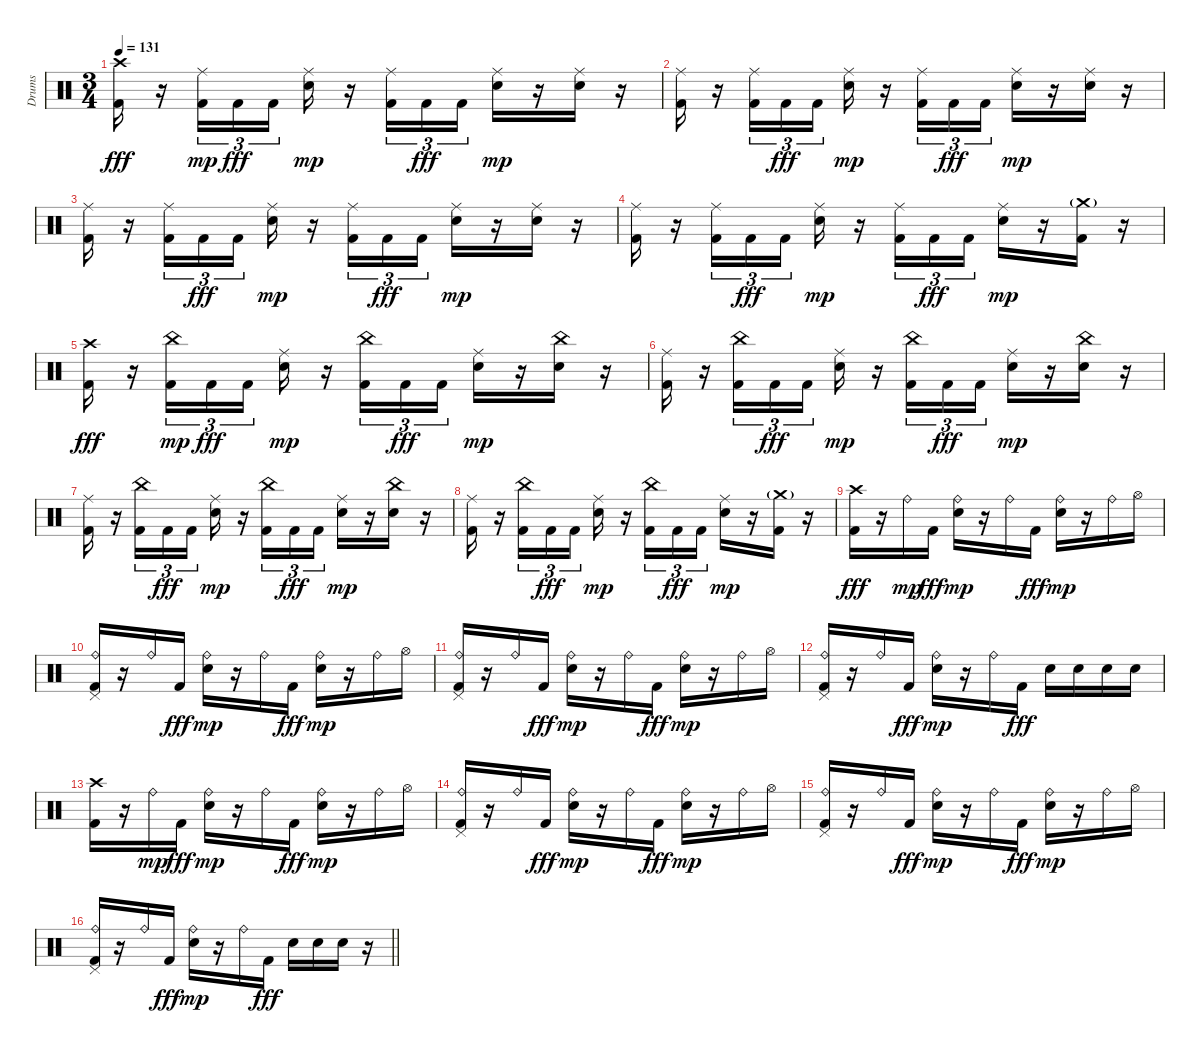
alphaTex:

\track ("Drums" "Drums") {instrument percussion}
\staff {score}
\articulation defaults
\ts (3 4)
\tempo 131
\clef neutral
\ks c
("Kick (hit) 2" "Crash high (hit)").16{dy fff} r.16 ("Kick (hit) 2" "Ride (middle)").16{tu (3 2) dy mp} "Kick (hit) 2".16{tu (3 2) dy fff} "Kick (hit) 2".16{tu (3 2)} ("Electric Snare (hit)" "Ride (middle)").16{dy mp} r.16 ("Kick (hit) 2" "Ride (middle)").16{tu (3 2)} "Kick (hit) 2".16{tu (3 2) dy fff} "Kick (hit) 2".16{tu (3 2)} ("Electric Snare (hit)" "Ride (middle)").16{dy mp} r.16 ("Electric Snare (hit)" "Ride (middle)").16 r.16 |
("Kick (hit) 2" "Ride (middle)").16 r.16 ("Kick (hit) 2" "Ride (middle)").16{tu (3 2)} "Kick (hit) 2".16{tu (3 2) dy fff} "Kick (hit) 2".16{tu (3 2)} ("Electric Snare (hit)" "Ride (middle)").16{dy mp} r.16 ("Kick (hit) 2" "Ride (middle)").16{tu (3 2)} "Kick (hit) 2".16{tu (3 2) dy fff} "Kick (hit) 2".16{tu (3 2)} ("Electric Snare (hit)" "Ride (middle)").16{dy mp} r.16 ("Electric Snare (hit)" "Ride (middle)").16 r.16 |
("Kick (hit) 2" "Ride (middle)").16 r.16 ("Kick (hit) 2" "Ride (middle)").16{tu (3 2)} "Kick (hit) 2".16{tu (3 2) dy fff} "Kick (hit) 2".16{tu (3 2)} ("Electric Snare (hit)" "Ride (middle)").16{dy mp} r.16 ("Kick (hit) 2" "Ride (middle)").16{tu (3 2)} "Kick (hit) 2".16{tu (3 2) dy fff} "Kick (hit) 2".16{tu (3 2)} ("Electric Snare (hit)" "Ride (middle)").16{dy mp} r.16 ("Electric Snare (hit)" "Ride (middle)").16 r.16 |
("Kick (hit) 2" "Ride (middle)").16 r.16 ("Kick (hit) 2" "Ride (middle)").16{tu (3 2)} "Kick (hit) 2".16{tu (3 2) dy fff} "Kick (hit) 2".16{tu (3 2)} ("Electric Snare (hit)" "Ride (middle)").16{dy mp} r.16 ("Kick (hit) 2" "Ride (middle)").16{tu (3 2)} "Kick (hit) 2".16{tu (3 2) dy fff} "Kick (hit) 2".16{tu (3 2)} ("Electric Snare (hit)" "Ride (middle)").16{dy mp} r.16 ("Kick (hit) 2" "Crash medium (hit)"{g}).16 r.16 |
("Kick (hit) 2" "Crash high (hit)").16{dy fff} r.16 ("Kick (hit) 2" "China (hit)").16{tu (3 2) dy mp} "Kick (hit) 2".16{tu (3 2) dy fff} "Kick (hit) 2".16{tu (3 2)} ("Electric Snare (hit)" "Ride (middle)").16{dy mp} r.16 ("Kick (hit) 2" "China (hit)").16{tu (3 2)} "Kick (hit) 2".16{tu (3 2) dy fff} "Kick (hit) 2".16{tu (3 2)} ("Electric Snare (hit)" "Ride (middle)").16{dy mp} r.16 ("Electric Snare (hit)" "China (hit)").16 r.16 |
("Kick (hit) 2" "Ride (middle)").16 r.16 ("Kick (hit) 2" "China (hit)").16{tu (3 2)} "Kick (hit) 2".16{tu (3 2) dy fff} "Kick (hit) 2".16{tu (3 2)} ("Electric Snare (hit)" "Ride (middle)").16{dy mp} r.16 ("Kick (hit) 2" "China (hit)").16{tu (3 2)} "Kick (hit) 2".16{tu (3 2) dy fff} "Kick (hit) 2".16{tu (3 2)} ("Electric Snare (hit)" "Ride (middle)").16{dy mp} r.16 ("Electric Snare (hit)" "China (hit)").16 r.16 |
("Kick (hit) 2" "Ride (middle)").16 r.16 ("Kick (hit) 2" "China (hit)").16{tu (3 2)} "Kick (hit) 2".16{tu (3 2) dy fff} "Kick (hit) 2".16{tu (3 2)} ("Electric Snare (hit)" "Ride (middle)").16{dy mp} r.16 ("Kick (hit) 2" "China (hit)").16{tu (3 2)} "Kick (hit) 2".16{tu (3 2) dy fff} "Kick (hit) 2".16{tu (3 2)} ("Electric Snare (hit)" "Ride (middle)").16{dy mp} r.16 ("Electric Snare (hit)" "China (hit)").16 r.16 |
("Kick (hit) 2" "Ride (middle)").16 r.16 ("Kick (hit) 2" "China (hit)").16{tu (3 2)} "Kick (hit) 2".16{tu (3 2) dy fff} "Kick (hit) 2".16{tu (3 2)} ("Electric Snare (hit)" "Ride (middle)").16{dy mp} r.16 ("Kick (hit) 2" "China (hit)").16{tu (3 2)} "Kick (hit) 2".16{tu (3 2) dy fff} "Kick (hit) 2".16{tu (3 2)} ("Electric Snare (hit)" "Ride (middle)").16{dy mp} r.16 ("Kick (hit) 2" "Crash medium (hit)"{g}).16 r.16 |
("Kick (hit) 2" "Crash high (hit)").16{dy fff} r.16 "Ride (bell)".16{dy mp} "Kick (hit) 2".16{dy fff} ("Electric Snare (hit)" "Ride (bell)").16{dy mp} r.16 "Ride (bell)".16 "Kick (hit) 2".16{dy fff} ("Electric Snare (hit)" "Ride (bell)").16{dy mp} r.16 "Ride (bell)".16 "Hi-Hat (open)".16 |
("Kick (hit) 2" "Ride (bell)" "Pedal Hi-Hat (hit)").16 r.16 "Ride (bell)".16 "Kick (hit) 2".16{dy fff} ("Electric Snare (hit)" "Ride (bell)").16{dy mp} r.16 "Ride (bell)".16 "Kick (hit) 2".16{dy fff} ("Electric Snare (hit)" "Ride (bell)").16{dy mp} r.16 "Ride (bell)".16 "Hi-Hat (open)".16 |
("Kick (hit) 2" "Ride (bell)" "Pedal Hi-Hat (hit)").16 r.16 "Ride (bell)".16 "Kick (hit) 2".16{dy fff} ("Electric Snare (hit)" "Ride (bell)").16{dy mp} r.16 "Ride (bell)".16 "Kick (hit) 2".16{dy fff} ("Electric Snare (hit)" "Ride (bell)").16{dy mp} r.16 "Ride (bell)".16 "Hi-Hat (open)".16 |
("Kick (hit) 2" "Ride (bell)" "Pedal Hi-Hat (hit)").16 r.16 "Ride (bell)".16 "Kick (hit) 2".16{dy fff} ("Electric Snare (hit)" "Ride (bell)").16{dy mp} r.16 "Ride (bell)".16 "Kick (hit) 2".16{dy fff} "Electric Snare (hit)".16 "Electric Snare (hit)".16 "Electric Snare (hit)".16 "Electric Snare (hit)".16 |
("Kick (hit) 2" "Crash high (hit)").16 r.16 "Ride (bell)".16{dy mp} "Kick (hit) 2".16{dy fff} ("Electric Snare (hit)" "Ride (bell)").16{dy mp} r.16 "Ride (bell)".16 "Kick (hit) 2".16{dy fff} ("Electric Snare (hit)" "Ride (bell)").16{dy mp} r.16 "Ride (bell)".16 "Hi-Hat (open)".16 |
("Kick (hit) 2" "Ride (bell)" "Pedal Hi-Hat (hit)").16 r.16 "Ride (bell)".16 "Kick (hit) 2".16{dy fff} ("Electric Snare (hit)" "Ride (bell)").16{dy mp} r.16 "Ride (bell)".16 "Kick (hit) 2".16{dy fff} ("Electric Snare (hit)" "Ride (bell)").16{dy mp} r.16 "Ride (bell)".16 "Hi-Hat (open)".16 |
("Kick (hit) 2" "Ride (bell)" "Pedal Hi-Hat (hit)").16 r.16 "Ride (bell)".16 "Kick (hit) 2".16{dy fff} ("Electric Snare (hit)" "Ride (bell)").16{dy mp} r.16 "Ride (bell)".16 "Kick (hit) 2".16{dy fff} ("Electric Snare (hit)" "Ride (bell)").16{dy mp} r.16 "Ride (bell)".16 "Hi-Hat (open)".16 |
\barLineRight lightlight
("Kick (hit) 2" "Ride (bell)" "Pedal Hi-Hat (hit)").16 r.16 "Ride (bell)".16 "Kick (hit) 2".16{dy fff} ("Electric Snare (hit)" "Ride (bell)").16{dy mp} r.16 "Ride (bell)".16 "Kick (hit) 2".16{dy fff} "Electric Snare (hit)".16 "Electric Snare (hit)".16 "Electric Snare (hit)".16 r.16
